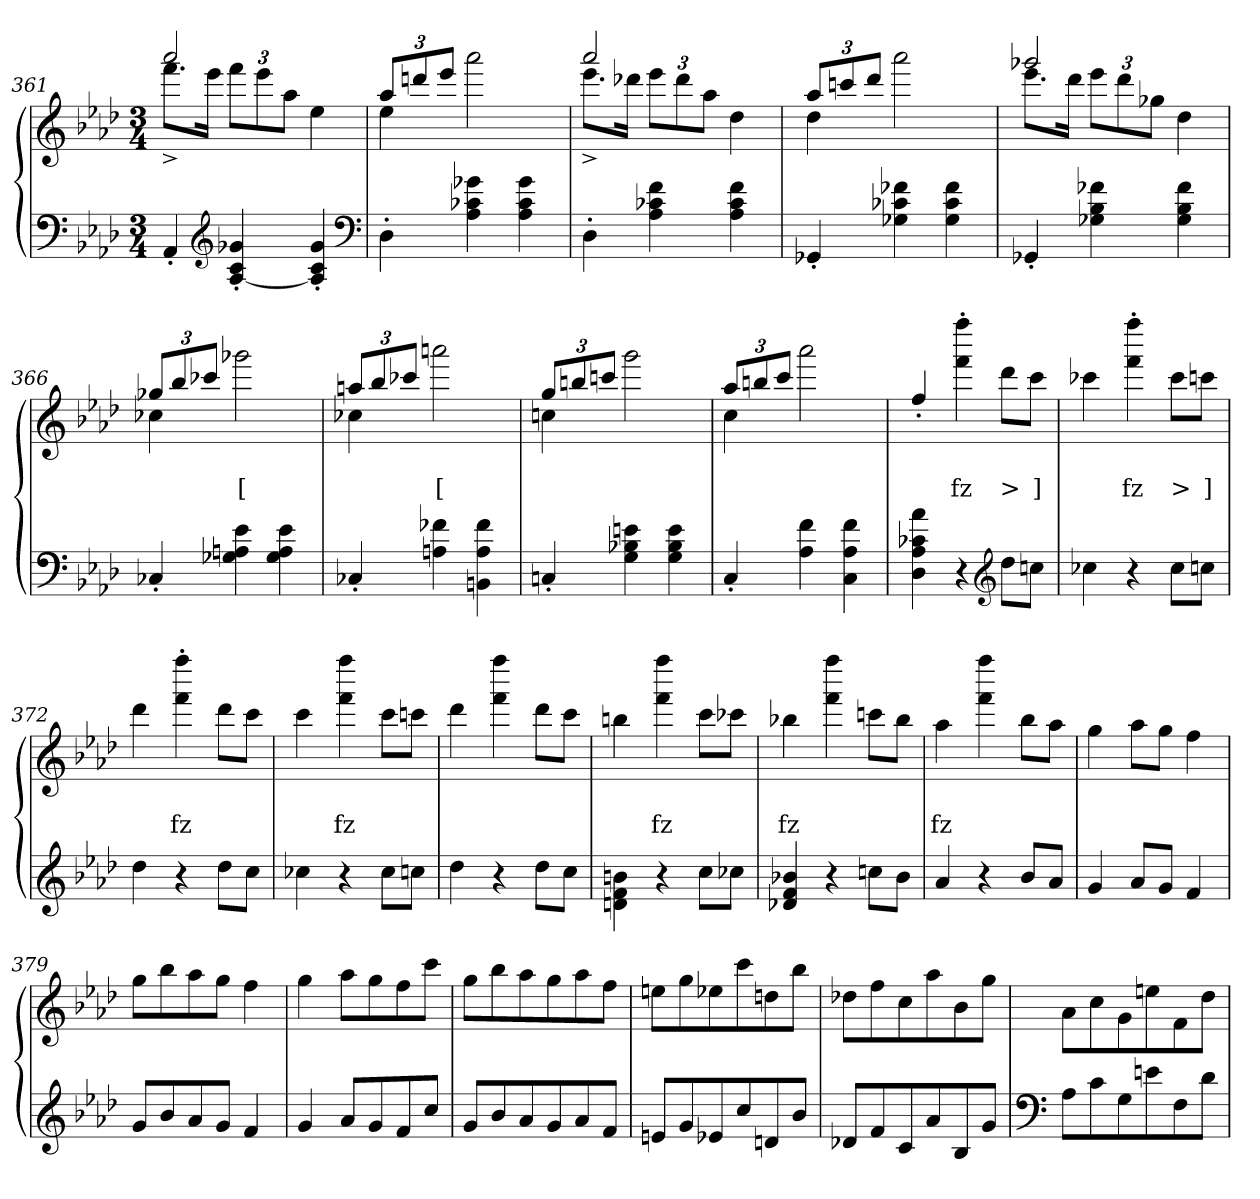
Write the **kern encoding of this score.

**kern	**kern	**text	**text
*part2	*part1	*part1	*part1
*staff2	*staff1	*staff1	*staff1
*clefF4	*clefG2	*	*
*k[b-e-a-d-]	*k[b-e-a-d-]	*	*
*M3/4	*M3/4	*	*
=361	=361	=361	=361
*	*^	*	*
4AA-'>	2aaa-	8.fff^>L	.	.
.	.	16eee-J	.	.
*clefG2	*	*	*	*
4g-X'> 4c'> [4A-'>	.	12fffL	.	.
.	.	12eee-	.	.
.	.	12aa-J	.	.
4g-'> 4c'> 4A-]'>	4ryy	4ee-\	.	.
*clefF4	*	*	*	*
=362	=362	=362	=362	=362
4D-'>	12aa-L	4ee-	.	.
.	12dddn	.	.	.
.	12eee-J	.	.	.
4g-X 4c-X 4A-	2ryy	2aaa-	.	.
4g- 4c- 4A-	.	.	.	.
=363	=363	=363	=363	=363
4D-'>	2aaa-	8.eee-^>L	.	.
.	.	16ddd-XJ	.	.
4f 4c-X 4A-	.	12eee-L	.	.
.	.	12ddd-	.	.
.	.	12aa-J	.	.
4f 4c- 4A-	4ryy	4dd-\	.	.
=364	=364	=364	=364	=364
4GG-X'>	12aa-L	4dd-	.	.
.	12cccn	.	.	.
.	12ddd-J	.	.	.
4f-X 4c-X 4G-	2ryy	2aaa-	.	.
4f- 4c- 4G-	.	.	.	.
=365	=365	=365	=365	=365
4GG-X'>	2ggg-X	8.eee-L	.	.
.	.	16ddd-J	.	.
4f-X 4B- 4G-	.	12eee-L	.	.
.	.	12ddd-	.	.
.	.	12gg-J	.	.
4f- 4B- 4G-	4ryy	4dd-\	.	.
=366	=366	=366	=366	=366
4C-X'>	12gg-XL	4cc-	.	.
.	12bb-	.	.	.
.	12ccc-XJ	.	.	.
4e- 4An 4G-X	2ryy	2ggg-	.	[
4e- 4A 4G-	.	.	.	.
=367	=367	=367	=367	=367
4C-X'>	12aanL	4cc-	.	.
.	12bb-	.	.	.
.	12ccc-XJ	.	.	.
4f-X 4An	2ryy	2aaa	.	[
4f- 4A 4BBn\	.	.	.	.
=368	=368	=368	=368	=368
4Cn'>	12ggL	4ccn	.	.
.	12bbn	.	.	.
.	12cccnJ	.	.	.
4en 4B-X 4G	2ggg\	2ryy	.	.
4e 4B- 4G	.	.	.	.
=369	=369	=369	=369	=369
4C'>	12aa-L	4cc	.	.
.	12bbn	.	.	.
.	12cccJ	.	.	.
4f 4A-	2aaa-\	2ryy	.	.
4f 4A- 4C\	.	.	.	.
*	*v	*v	*	*
=370	=370	=370	=370
4a- 4c-X 4A- 4D-	4ff'>/	.	.
4r	4ffff'> 4fff'>	.	fz
*clefG2	*	*	*
8dd-L	8ddd-L	.	>
8ccnJ	8cccJ	.	]
=371	=371	=371	=371
4cc-X	4ccc-X	.	.
4r	4ffff'> 4fff'>	.	fz
8cc-L	8ccc-L	.	>
8ccnJ	8cccnJ	.	]
=372	=372	=372	=372
4dd-	4ddd-	.	.
4r	4ffff'> 4fff'>	.	fz
8dd-L	8ddd-L	.	.
8ccJ	8cccJ	.	.
=373	=373	=373	=373
4cc-X	4ccc	.	.
4r	4ffff 4fff	.	fz
8cc-L	8cccL	.	.
8ccnJ	8cccnJ	.	.
=374	=374	=374	=374
4dd-	4ddd-	.	.
4r	4ffff 4fff	.	.
8dd-L	8ddd-L	.	.
8ccJ	8cccJ	.	.
=375	=375	=375	=375
4bn 4f 4dn\	4bbn	.	.
4r	4ffff 4fff	.	fz
8ccL	8cccL	.	.
8cc-XJ	8ccc-XJ	.	.
=376	=376	=376	=376
4b-X 4f 4d-X	4bb-X	.	fz
4r	4ffff 4fff	.	.
8ccn\L	8cccnL	.	.
8b-J	8bb-J	.	.
=377	=377	=377	=377
4a-	4aa-\	.	fz
4r	4ffff 4fff	.	.
8b-L	8bb-\L	.	.
8a-J	8aa-J	.	.
=378	=378	=378	=378
4g	4gg	.	.
8a-L	8aa-L	.	.
8gJ	8ggJ	.	.
4f	4ff	.	.
=379	=379	=379	=379
8gL	8ggL	.	.
8b-	8bb-	.	.
8a-	8aa-	.	.
8gJ	8ggJ	.	.
4f	4ff	.	.
=380	=380	=380	=380
4g	4gg	.	.
8a-L	8aa-L	.	.
8g	8gg	.	.
8f	8ff	.	.
8ccJ	8cccJ	.	.
=381	=381	=381	=381
8gL	8ggL	.	.
8b-	8bb-	.	.
8a-	8aa-	.	.
8g	8gg	.	.
8a-	8aa-	.	.
8fJ	8ffJ	.	.
=382	=382	=382	=382
8enL	8eenL	.	.
8g	8gg	.	.
8e-X	8ee-X	.	.
8cc	8ccc	.	.
8dn	8ddn	.	.
8b-J	8bb-J	.	.
=383	=383	=383	=383
8d-XL	8dd-XL	.	.
8f	8ff	.	.
8c	8cc	.	.
8a-	8aa-	.	.
8B-	8b-	.	.
8gJ	8ggJ	.	.
=384	=384	=384	=384
*clefF4	*	*	*
8A-L	8a-L	.	.
8c	8cc	.	.
8G	8g	.	.
8en	8een	.	.
8F	8f	.	.
8d-J	8dd-J	.	.
=	=	=	=
*-	*-	*-	*-
